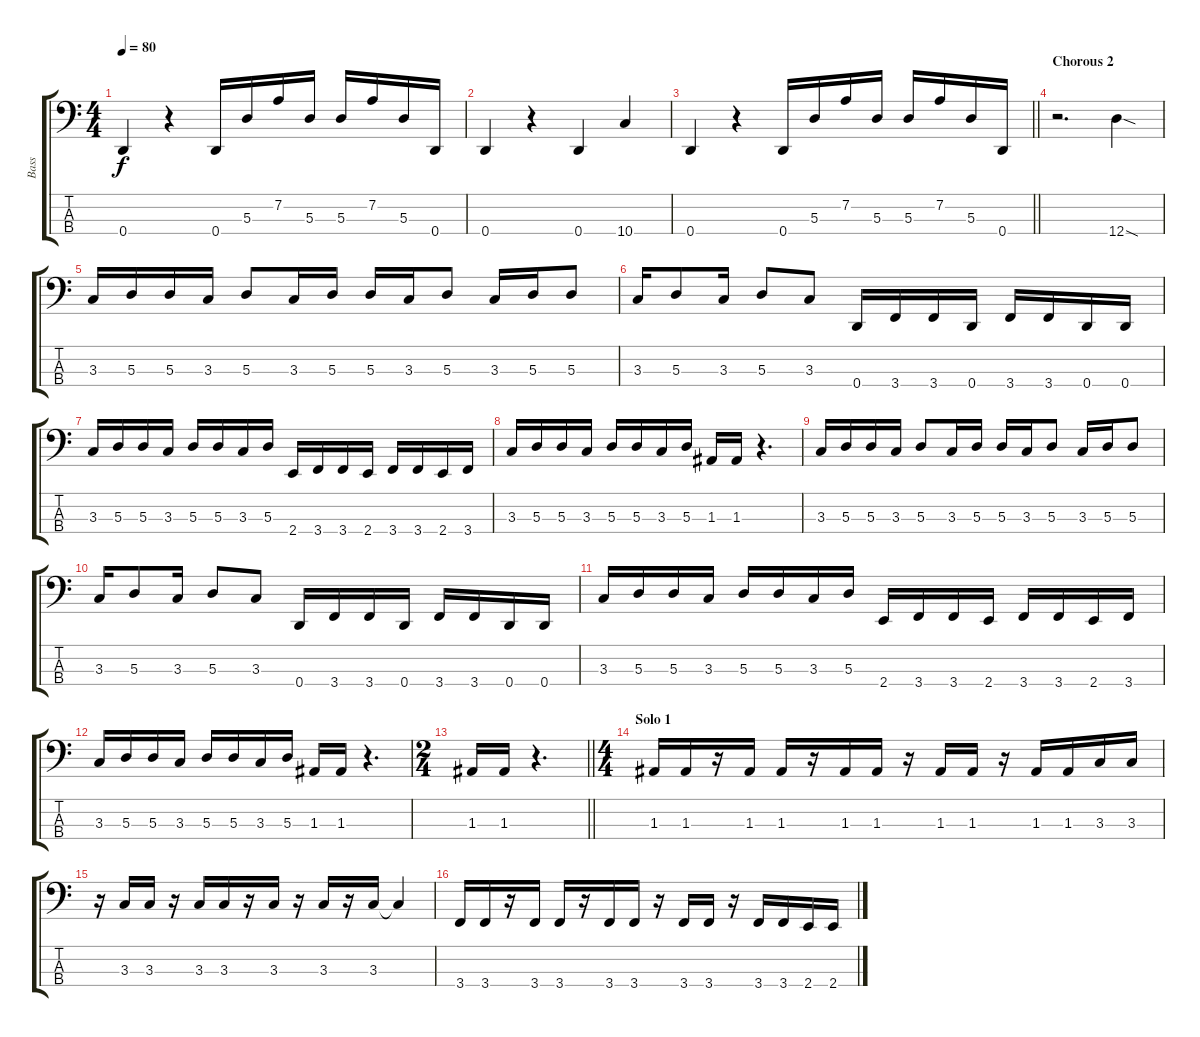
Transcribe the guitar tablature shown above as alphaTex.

\track ("Bass" "Bass") {instrument electricbassfinger}
\staff {score tabs}
\tuning (G2 D2 A1 D1) {hide}
\ts (4 4)
\tempo 80
\clef f4
\ks c
0.4.4{dy f} r.4 0.4.16 5.3.16 7.2.16 5.3.16 5.3.16 7.2.16 5.3.16 0.4.16 |
0.4.4 r.4 0.4.4 10.4.4 |
\barLineRight lightlight
0.4.4 r.4 0.4.16 5.3.16 7.2.16 5.3.16 5.3.16 7.2.16 5.3.16 0.4.16 |
\section ("" "Chorous 2")
r.2{d} 12.4{sod}.4 |
3.3.16 5.3.16 5.3.16 3.3.16 5.3.8 3.3.16 5.3.16 5.3.16 3.3.16 5.3.8 3.3.16 5.3.16 5.3.8 |
3.3.16 5.3.8 3.3.16 5.3.8 3.3.8 0.4.16 3.4.16 3.4.16 0.4.16 3.4.16 3.4.16 0.4.16 0.4.16 |
3.3.16 5.3.16 5.3.16 3.3.16 5.3.16 5.3.16 3.3.16 5.3.16 2.4.16 3.4.16 3.4.16 2.4.16 3.4.16 3.4.16 2.4.16 3.4.16 |
3.3.16 5.3.16 5.3.16 3.3.16 5.3.16 5.3.16 3.3.16 5.3.16 1.3.16 1.3.16 r.4{d} |
3.3.16 5.3.16 5.3.16 3.3.16 5.3.8 3.3.16 5.3.16 5.3.16 3.3.16 5.3.8 3.3.16 5.3.16 5.3.8 |
3.3.16 5.3.8 3.3.16 5.3.8 3.3.8 0.4.16 3.4.16 3.4.16 0.4.16 3.4.16 3.4.16 0.4.16 0.4.16 |
3.3.16 5.3.16 5.3.16 3.3.16 5.3.16 5.3.16 3.3.16 5.3.16 2.4.16 3.4.16 3.4.16 2.4.16 3.4.16 3.4.16 2.4.16 3.4.16 |
3.3.16 5.3.16 5.3.16 3.3.16 5.3.16 5.3.16 3.3.16 5.3.16 1.3.16 1.3.16 r.4{d} |
\ts (2 4)
\barLineRight lightlight
1.3.16 1.3.16 r.4{d} |
\ts (4 4)
\section ("" "Solo 1")
1.3.16 1.3.16 r.16 1.3.16 1.3.16 r.16 1.3.16 1.3.16 r.16 1.3.16 1.3.16 r.16 1.3.16 1.3.16 3.3.16 3.3.16 |
r.16 3.3.16 3.3.16 r.16 3.3.16 3.3.16 r.16 3.3.16 r.16 3.3.16 r.16 3.3.16 3.3{t}.4 |
3.4.16 3.4.16 r.16 3.4.16 3.4.16 r.16 3.4.16 3.4.16 r.16 3.4.16 3.4.16 r.16 3.4.16 3.4.16 2.4.16 2.4.16
